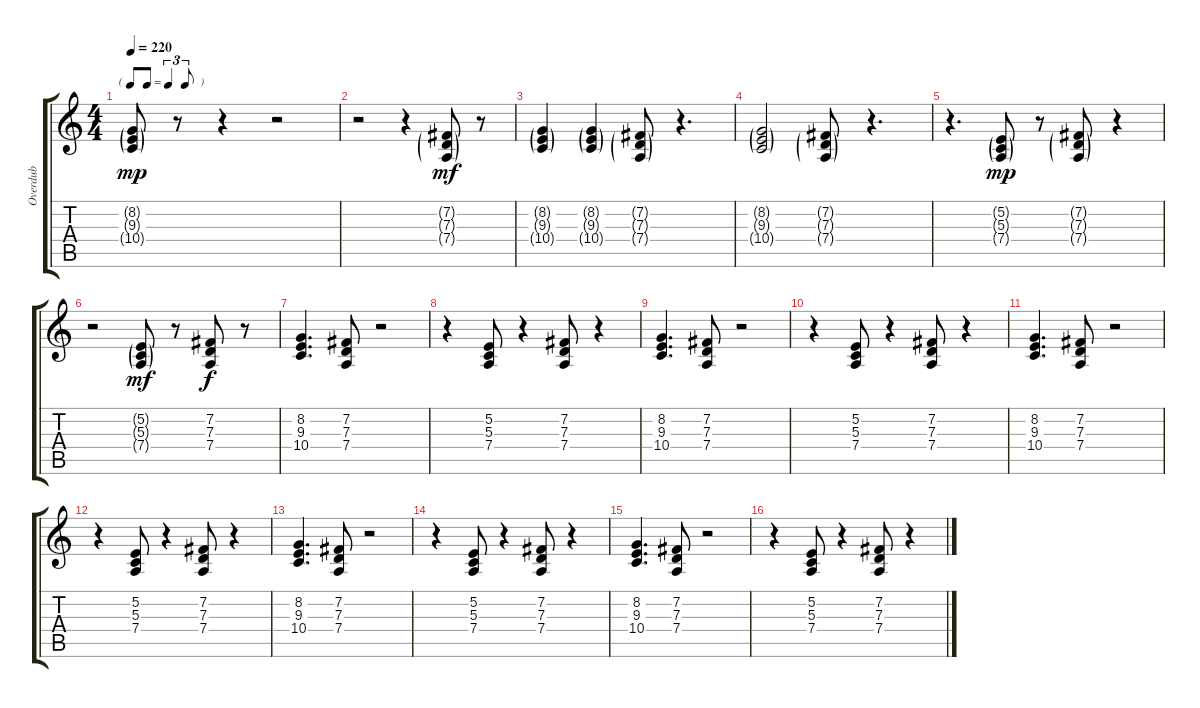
\track ("Overdub" "Overdub") {instrument drawbarorgan}
\staff {score tabs}
\tuning (E4 B3 G3 D3 A2 E2) {hide}
\ts (4 4)
\tf triplet8th
\tempo 220
\clef g2
\ks c
(8.2{g} 9.3{g} 10.4{g}).8{dy mp} r.8 r.4 r.2 |
r.2 r.4 (7.2{g} 7.3{g} 7.4{g}).8{dy mf} r.8 |
(8.2{g} 9.3{g} 10.4{g}).4 (8.2{g} 9.3{g} 10.4{g}).4 (7.2{g} 7.3{g} 7.4{g}).8 r.4{d} |
(8.2{g} 9.3{g} 10.4{g}).2 (7.2{g} 7.3{g} 7.4{g}).8 r.4{d} |
r.4{d} (5.2{g} 5.3{g} 7.4{g}).8{dy mp} r.8 (7.2{g} 7.3{g} 7.4{g}).8 r.4 |
r.2 (5.2{g} 5.3{g} 7.4{g}).8{dy mf} r.8 (7.2 7.3 7.4).8{dy f} r.8 |
(8.2 9.3 10.4).4{d} (7.2 7.3 7.4).8 r.2 |
r.4 (5.2 5.3 7.4).8 r.4 (7.2 7.3 7.4).8 r.4 |
(8.2 9.3 10.4).4{d} (7.2 7.3 7.4).8 r.2 |
r.4 (5.2 5.3 7.4).8 r.4 (7.2 7.3 7.4).8 r.4 |
(8.2 9.3 10.4).4{d} (7.2 7.3 7.4).8 r.2 |
r.4 (5.2 5.3 7.4).8 r.4 (7.2 7.3 7.4).8 r.4 |
(8.2 9.3 10.4).4{d} (7.2 7.3 7.4).8 r.2 |
r.4 (5.2 5.3 7.4).8 r.4 (7.2 7.3 7.4).8 r.4 |
(8.2 9.3 10.4).4{d} (7.2 7.3 7.4).8 r.2 |
r.4 (5.2 5.3 7.4).8 r.4 (7.2 7.3 7.4).8 r.4
